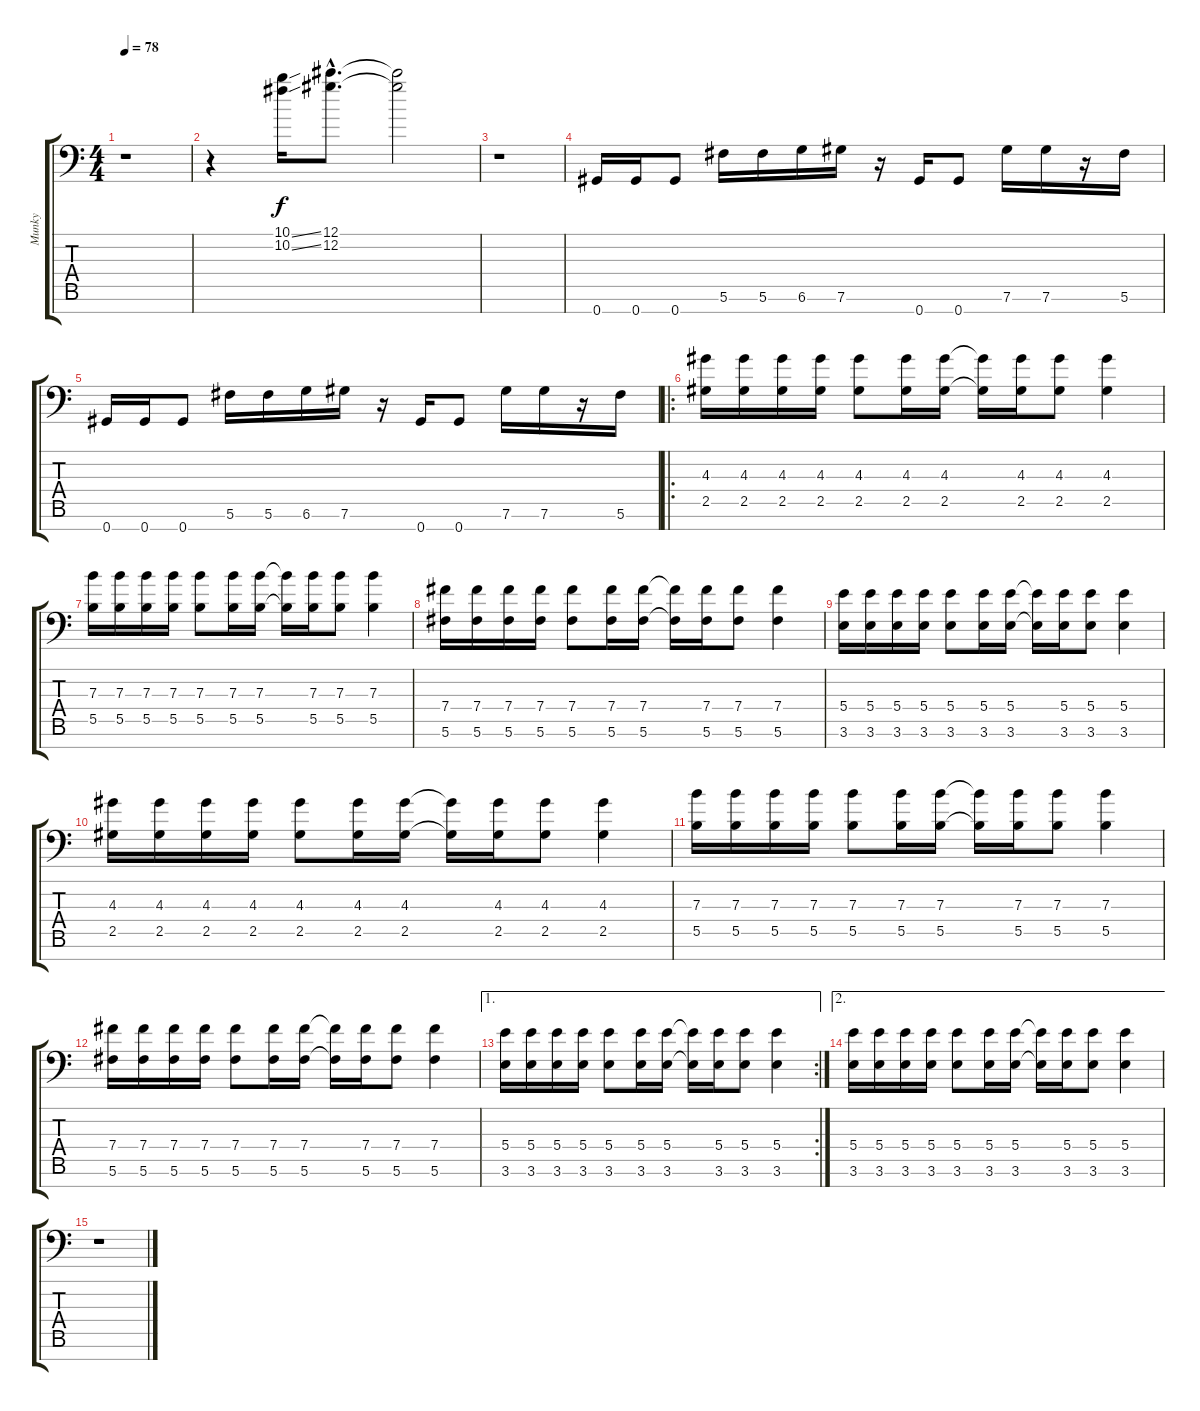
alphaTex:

\track ("Munky" "Munky") {instrument electricguitarclean}
\staff {score tabs}
\tuning (Db4 Ab3 E3 B2 Gb2 Db2 Ab1) {hide}
\ts (4 4)
\tempo 78
\clef f4
\ks c
r.1{dy f} |
r.4 (10.1{ss} 10.2{ss}).16 (12.1{hac} 12.2{hac}).8{d} (12.1{t} 12.2{t}).2 |
r.1 |
0.7.16{instrument synthbass1} 0.7.16 0.7.8 5.6.16 5.6.16 6.6.16 7.6.16 r.16 0.7.16 0.7.8 7.6.16 7.6.16 r.16 5.6.16 |
0.7.16{instrument synthbass1} 0.7.16 0.7.8 5.6.16 5.6.16 6.6.16 7.6.16 r.16 0.7.16 0.7.8 7.6.16 7.6.16 r.16 5.6.16 |
\ro
(4.3 2.5).16{instrument acousticguitarnylon} (4.3 2.5).16 (4.3 2.5).16 (4.3 2.5).16 (4.3 2.5).8 (4.3 2.5).16 (4.3 2.5).16 (4.3{t} 2.5{t}).16 (4.3 2.5).16 (4.3 2.5).8 (4.3 2.5).4 |
(7.3 5.5).16 (7.3 5.5).16 (7.3 5.5).16 (7.3 5.5).16 (7.3 5.5).8 (7.3 5.5).16 (7.3 5.5).16 (7.3{t} 5.5{t}).16 (7.3 5.5).16 (7.3 5.5).8 (7.3 5.5).4 |
(7.4 5.6).16{instrument acousticguitarnylon} (7.4 5.6).16 (7.4 5.6).16 (7.4 5.6).16 (7.4 5.6).8 (7.4 5.6).16 (7.4 5.6).16 (7.4{t} 5.6{t}).16 (7.4 5.6).16 (7.4 5.6).8 (7.4 5.6).4 |
(5.4 3.6).16 (5.4 3.6).16 (5.4 3.6).16 (5.4 3.6).16 (5.4 3.6).8 (5.4 3.6).16 (5.4 3.6).16 (5.4{t} 3.6{t}).16 (5.4 3.6).16 (5.4 3.6).8 (5.4 3.6).4 |
(4.3 2.5).16{instrument acousticguitarnylon} (4.3 2.5).16 (4.3 2.5).16 (4.3 2.5).16 (4.3 2.5).8 (4.3 2.5).16 (4.3 2.5).16 (4.3{t} 2.5{t}).16 (4.3 2.5).16 (4.3 2.5).8 (4.3 2.5).4 |
(7.3 5.5).16 (7.3 5.5).16 (7.3 5.5).16 (7.3 5.5).16 (7.3 5.5).8 (7.3 5.5).16 (7.3 5.5).16 (7.3{t} 5.5{t}).16 (7.3 5.5).16 (7.3 5.5).8 (7.3 5.5).4 |
(7.4 5.6).16{instrument acousticguitarnylon} (7.4 5.6).16 (7.4 5.6).16 (7.4 5.6).16 (7.4 5.6).8 (7.4 5.6).16 (7.4 5.6).16 (7.4{t} 5.6{t}).16 (7.4 5.6).16 (7.4 5.6).8 (7.4 5.6).4 |
\ae 1
\rc 2
(5.4 3.6).16 (5.4 3.6).16 (5.4 3.6).16 (5.4 3.6).16 (5.4 3.6).8 (5.4 3.6).16 (5.4 3.6).16 (5.4{t} 3.6{t}).16 (5.4 3.6).16 (5.4 3.6).8 (5.4 3.6).4 |
\ae 2
(5.4 3.6).16 (5.4 3.6).16 (5.4 3.6).16 (5.4 3.6).16 (5.4 3.6).8 (5.4 3.6).16 (5.4 3.6).16 (5.4{t} 3.6{t}).16 (5.4 3.6).16 (5.4 3.6).8 (5.4 3.6).4 |
r.1
